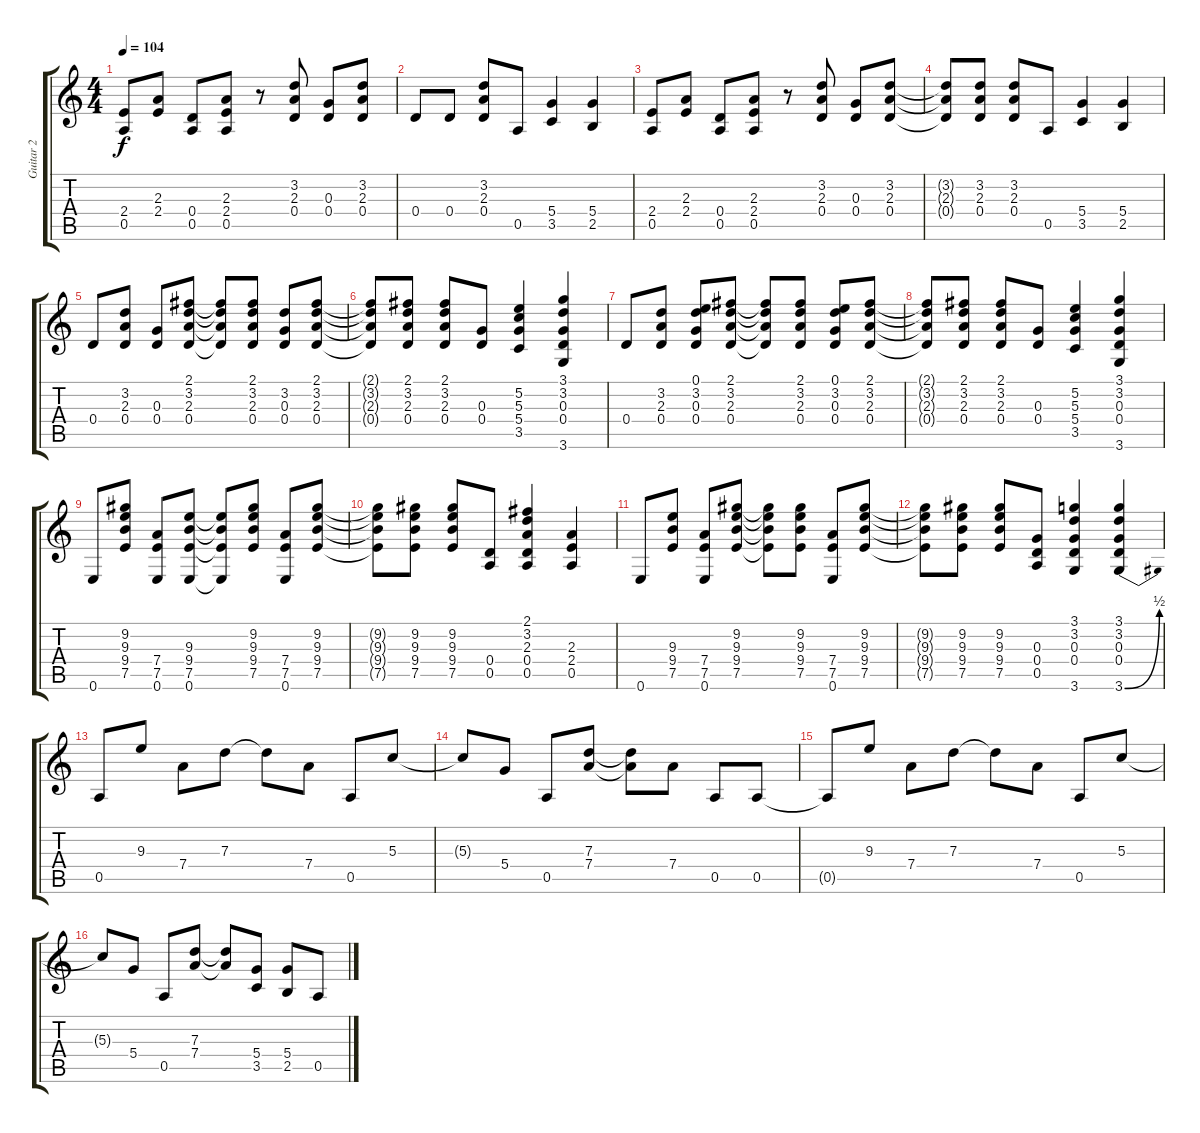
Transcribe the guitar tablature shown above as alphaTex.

\track ("Guitar 2" "Guitar 2") {instrument overdrivenguitar}
\staff {score tabs}
\tuning (E4 B3 G3 D3 A2 E2) {hide}
\ts (4 4)
\tempo 104
\clef g2
\ks c
(2.4 0.5).8{dy f} (2.3 2.4).8 (0.4 0.5).8 (2.3 2.4 0.5).8 r.8 (3.2 2.3 0.4).8 (0.3 0.4).8 (3.2 2.3 0.4).8 |
0.4.8 0.4.8 (3.2 2.3 0.4).8 0.5.8 (5.4 3.5).4 (5.4 2.5).4 |
(2.4 0.5).8 (2.3 2.4).8 (0.4 0.5).8 (2.3 2.4 0.5).8 r.8 (3.2 2.3 0.4).8 (0.3 0.4).8 (3.2 2.3 0.4).8 |
(3.2{t} 2.3{t} 0.4{t}).8 (3.2 2.3 0.4).8 (3.2 2.3 0.4).8 0.5.8 (5.4 3.5).4 (5.4 2.5).4 |
0.4.8 (3.2 2.3 0.4).8 (0.3 0.4).8 (2.1 3.2 2.3 0.4).8 (2.1{t} 3.2{t} 2.3{t} 0.4{t}).8 (2.1 3.2 2.3 0.4).8 (3.2 0.3 0.4).8 (2.1 3.2 2.3 0.4).8 |
(2.1{t} 3.2{t} 2.3{t} 0.4{t}).8 (2.1 3.2 2.3 0.4).8 (2.1 3.2 2.3 0.4).8 (0.3 0.4).8 (5.2 5.3 5.4 3.5).4 (3.1 3.2 0.3 0.4 3.6).4 |
0.4.8 (3.2 2.3 0.4).8 (0.1 3.2 0.3 0.4).8 (2.1 3.2 2.3 0.4).8 (2.1{t} 3.2{t} 2.3{t} 0.4{t}).8 (2.1 3.2 2.3 0.4).8 (0.1 3.2 0.3 0.4).8 (2.1 3.2 2.3 0.4).8 |
(2.1{t} 3.2{t} 2.3{t} 0.4{t}).8 (2.1 3.2 2.3 0.4).8 (2.1 3.2 2.3 0.4).8 (0.3 0.4).8 (5.2 5.3 5.4 3.5).4 (3.1 3.2 0.3 0.4 3.6).4 |
0.6.8 (9.2 9.3 9.4 7.5).8 (7.4 7.5 0.6).8 (9.3 9.4 7.5 0.6).8 (9.3{t} 9.4{t} 7.5{t} 0.6{t}).8 (9.2 9.3 9.4 7.5).8 (7.4 7.5 0.6).8 (9.2 9.3 9.4 7.5).8 |
(9.2{t} 9.3{t} 9.4{t} 7.5{t}).8 (9.2 9.3 9.4 7.5).8 (9.2 9.3 9.4 7.5).8 (0.4 0.5).8 (2.1 3.2 2.3 0.4 0.5).4 (2.3 2.4 0.5).4 |
0.6.8 (9.3 9.4 7.5).8 (7.4 7.5 0.6).8 (9.2 9.3 9.4 7.5).8 (9.2{t} 9.3{t} 9.4{t} 7.5{t}).8 (9.2 9.3 9.4 7.5).8 (7.4 7.5 0.6).8 (9.2 9.3 9.4 7.5).8 |
(9.2{t} 9.3{t} 9.4{t} 7.5{t}).8 (9.2 9.3 9.4 7.5).8 (9.2 9.3 9.4 7.5).8 (0.3 0.4 0.5).8 (3.1 3.2 0.3 0.4 3.6).4 (3.1 3.2 0.3 0.4 3.6{be (bend 0 0 60 2)}).4 |
0.5.8 9.3.8 7.4.8 7.3.8 7.3{t}.8 7.4.8 0.5.8 5.3.8 |
5.3{t}.8 5.4.8 0.5.8 (7.3 7.4).8 (7.3{t} 7.4{t}).8 7.4.8 0.5.8 0.5.8 |
0.5{t}.8 9.3.8 7.4.8 7.3.8 7.3{t}.8 7.4.8 0.5.8 5.3.8 |
5.3{t}.8 5.4.8 0.5.8 (7.3 7.4).8 (7.3{t} 7.4{t}).8 (5.4 3.5).8 (5.4 2.5).8 0.5.8
